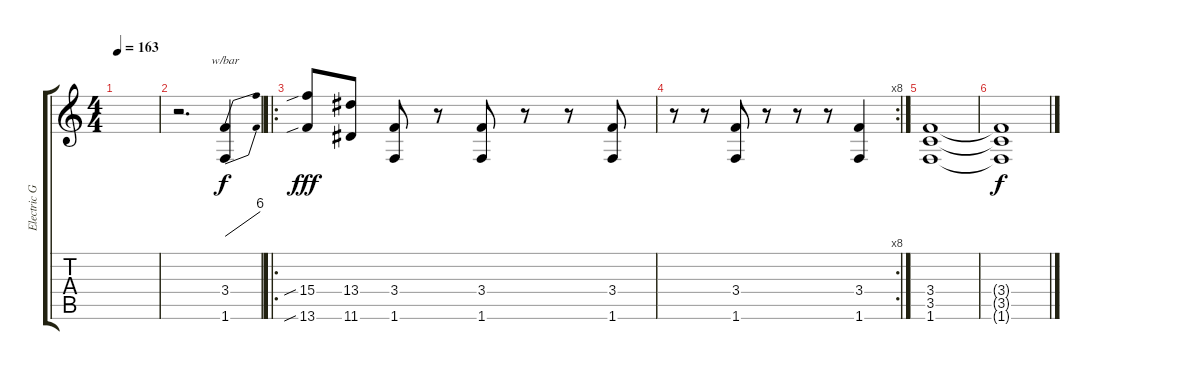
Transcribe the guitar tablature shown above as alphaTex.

\track ("Electric Guitar" "Electric G") {instrument distortionguitar}
\staff {score tabs}
\tuning (E4 B3 G3 D3 A2 E2) {hide}
\ts (4 4)
\tempo 163
\clef g2
\ks c
|
r.2{d} (3.4 1.6).4{tbe (dive default 0 0 60 24) instrument lead1square} |
\ro
(15.4{sib} 13.6{sib}).8{dy fff instrument lead1square} (13.4 11.6).8 (3.4 1.6).8 r.8 (3.4 1.6).8 r.8 r.8 (3.4 1.6).8 |
\rc 8
r.8 r.8 (3.4 1.6).8 r.8 r.8 r.8 (3.4 1.6).4 |
(3.4 3.5 1.6).1{volume 7} |
(3.4{t} 3.5{t} 1.6{t}).1{dy f}
